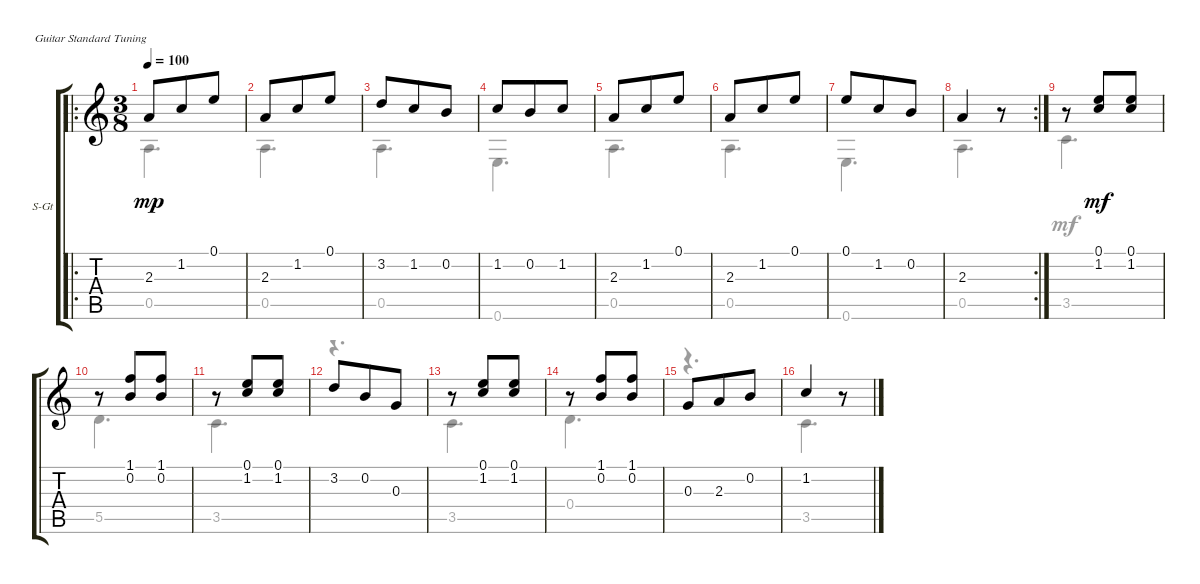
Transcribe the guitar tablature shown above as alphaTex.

\defaultSystemsLayout 4
\bracketExtendMode groupsimilarinstruments
\firstSystemTrackNameOrientation horizontal
\otherSystemsTrackNameOrientation horizontal
\track ("Steel Guitar" "S-Gt") {instrument acousticguitarsteel}
\staff {score tabs}
\tuning (E4 B3 G3 D3 A2 E2)
\voice
\ro
\ts (3 8)
\tempo 100
\clef g2
\ks c
2.3.8{dy mp} 1.2.8 0.1.8 |
2.3.8 1.2.8 0.1.8 |
3.2.8 1.2.8 0.2.8 |
1.2.8 0.2.8 1.2.8 |
2.3.8 1.2.8 0.1.8 |
2.3.8 1.2.8 0.1.8 |
0.1.8 1.2.8 0.2.8 |
\rc 2
2.3.4 r.8 |
r.8 (0.1 1.2).8{dy mf} (1.2 0.1).8 |
r.8 (1.1 0.2).8 (0.2 1.1).8 |
r.8 (0.1 1.2).8 (1.2 0.1).8 |
3.2.8 0.2.8 0.3.8 |
r.8 (0.1 1.2).8 (1.2 0.1).8 |
r.8 (1.1 0.2).8 (1.1 0.2).8 |
0.3.8 2.3.8 0.2.8 |
1.2.4 r.8
\voice
\clef g2
\ottava regular
\simile none
\ks c
0.5.4{d dy mp} |
0.5.4{d} |
0.5.4{d} |
0.6.4{d} |
0.5.4{d} |
0.5.4{d} |
0.6.4{d} |
0.5.4{d} |
3.5.4{d dy mf} |
5.5.4{d} |
3.5.4{d} |
r.4{d} |
3.5.4{d} |
0.4.4{d} |
r.4{d} |
3.5.4{d}
